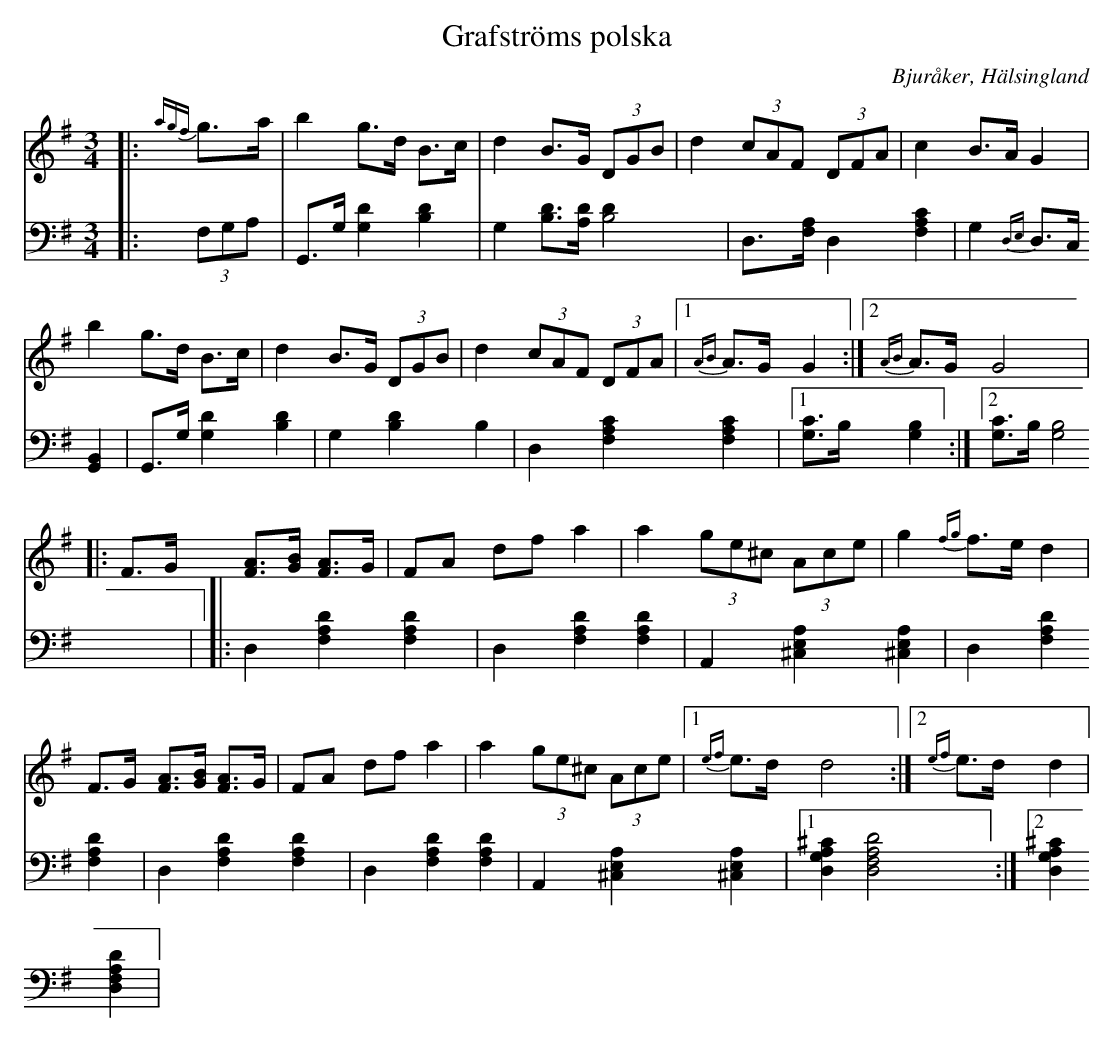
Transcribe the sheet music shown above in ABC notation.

X:1
T: Grafströms polska
O: Bjuråker, Hälsingland
M: 3/4
L: 1/8
K: G
V:1
V:2
V: 1
|:{agf}g>a|b2 g>d B>c|d2 B>G (3DGB|d2 (3cAF (3DFA|c2 B>A G2|
b2 g>d B>c|d2 B>G (3DGB|d2 (3cAF (3DFA|1 {AB}A>G G2:|2 {AB}A>G G4|
|:F>G [FA]>[GB] [FA]>G |FA df a2 |a2 (3ge^c (3Ace |g2 {fg}f>e d2 |
F>G [FA]>[GB] [FA]>G |FA df a2 |a2 (3ge^c (3Ace |1 {ef}e>d d4:|2 {ef}e>d d2|
V:2 clef=bass
|:(3F,G,A, | G,,>G, [G,2D2] [B,2D2]|G,2 [B,D]>[A,D] [B,2D]2|D,>[F,A,] D,2 [F,2A,2C2]| G,2 {D,E,}D,>C, [G,,2B,,2]|
G,,>G, [G,2D2] [B,2D2]|G,2 [B,2D2] B,2|D,2 [F,2A,2C2] [F,2A,2C2]|1 [G,C]>B, [G,2B,2]:|2 [G,C]>B, [G,4B,4]|
|:D,2 [F,2A,2D2] [F,2A,2D2]|D,2 [F,2A,2D2] [F,2A,2D2]| A,,2 [^C,2E,2A,2] [^C,2E,2A,2]|D,2 [F,2A,2D2] [F,2A,2D2] |
D,2 [F,2A,2D2] [F,2A,2D2] | D,2 [F,2A,2D2] [F,2A,2D2] | A,,2 [^C,2E,2A,2] [^C,2E,2A,2]|1 [D,2G,2A,2^C2] [D,4F,4A,4D4]:|2 [D,2G,2A,2^C2] [D,2F,2A,2D2]|
